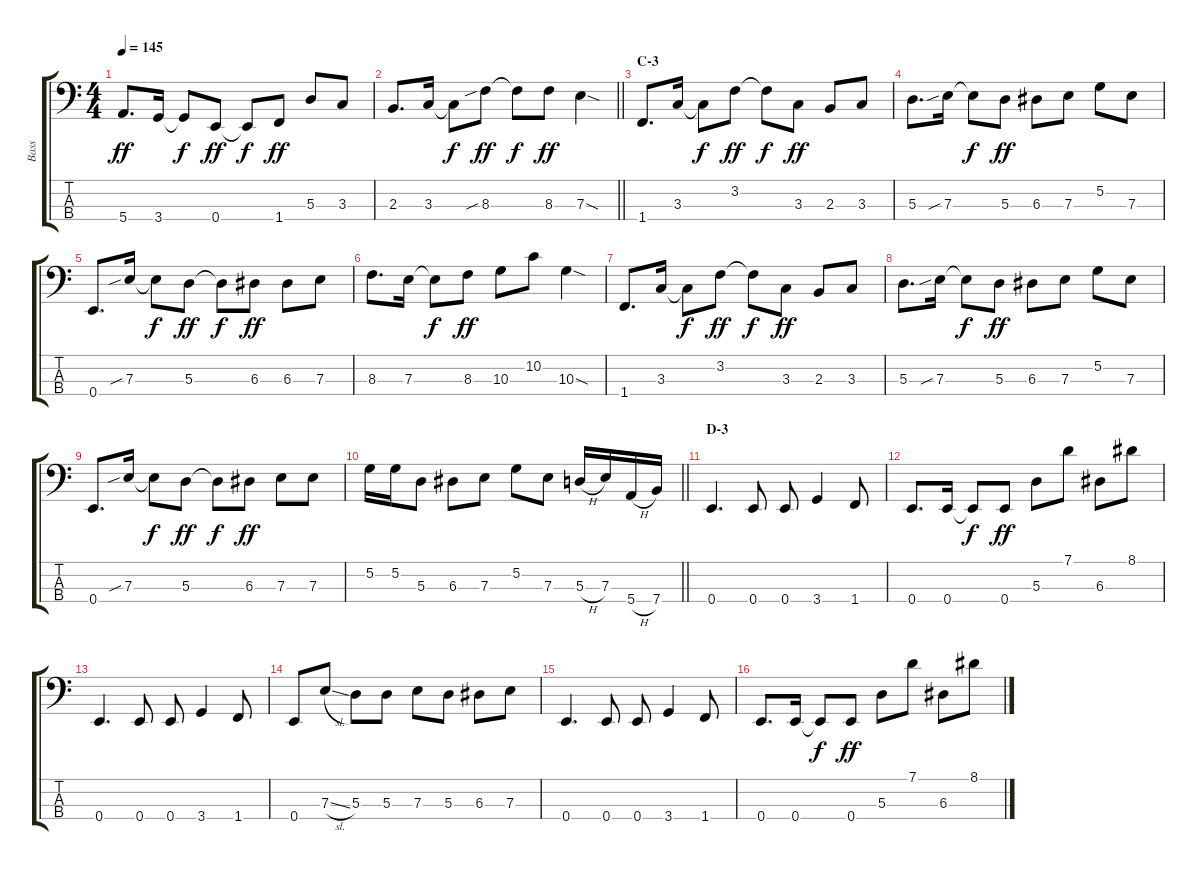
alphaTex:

\track ("Bass" "Bass") {instrument electricbasspick}
\staff {score tabs}
\tuning (G2 D2 A1 E1) {hide}
\ts (4 4)
\tempo 145
\clef f4
\ks c
5.4.8{d dy ff} 3.4.16 3.4{t}.8{dy f} 0.4.8{dy ff} 0.4{t}.8{dy f} 1.4.8{dy ff} 5.3.8 3.3.8 |
\barLineRight lightlight
2.3.8{d} 3.3.16 3.3{t}.8{dy f} 8.3{sib}.8{dy ff} 8.3{t}.8{dy f} 8.3.8{dy ff} 7.3{sod}.4 |
\section ("" "C-3")
1.4.8{d} 3.3.16 3.3{t}.8{dy f} 3.2.8{dy ff} 3.2{t}.8{dy f} 3.3.8{dy ff} 2.3.8 3.3.8 |
5.3.8{d} 7.3{sib}.16 7.3{t}.8{dy f} 5.3.8{dy ff} 6.3.8 7.3.8 5.2.8 7.3.8 |
0.4.8{d} 7.3{sib}.16 7.3{t}.8{dy f} 5.3.8{dy ff} 5.3{t}.8{dy f} 6.3.8{dy ff} 6.3.8 7.3.8 |
8.3.8{d} 7.3.16 7.3{t}.8{dy f} 8.3.8{dy ff} 10.3.8 10.2.8 10.3{sod}.4 |
1.4.8{d} 3.3.16 3.3{t}.8{dy f} 3.2.8{dy ff} 3.2{t}.8{dy f} 3.3.8{dy ff} 2.3.8 3.3.8 |
5.3.8{d} 7.3{sib}.16 7.3{t}.8{dy f} 5.3.8{dy ff} 6.3.8 7.3.8 5.2.8 7.3.8 |
0.4.8{d} 7.3{sib}.16 7.3{t}.8{dy f} 5.3.8{dy ff} 5.3{t}.8{dy f} 6.3.8{dy ff} 7.3.8 7.3.8 |
\barLineRight lightlight
5.2.16 5.2.16 5.3.8 6.3.8 7.3.8 5.2.8 7.3.8 5.3{h}.16 7.3.16 5.4{h}.16 7.4.16 |
\section ("" "D-3")
0.4.4{d} 0.4.8 0.4.8 3.4.4 1.4.8 |
0.4.8{d} 0.4.16 0.4{t}.8{dy f} 0.4.8{dy ff} 5.3.8 7.1.8 6.3.8 8.1.8 |
0.4.4{d} 0.4.8 0.4.8 3.4.4 1.4.8 |
0.4.8 7.3{sl}.8 5.3.8 5.3.8 7.3.8 5.3.8 6.3.8 7.3.8 |
0.4.4{d} 0.4.8 0.4.8 3.4.4 1.4.8 |
0.4.8{d} 0.4.16 0.4{t}.8{dy f} 0.4.8{dy ff} 5.3.8 7.1.8 6.3.8 8.1.8
